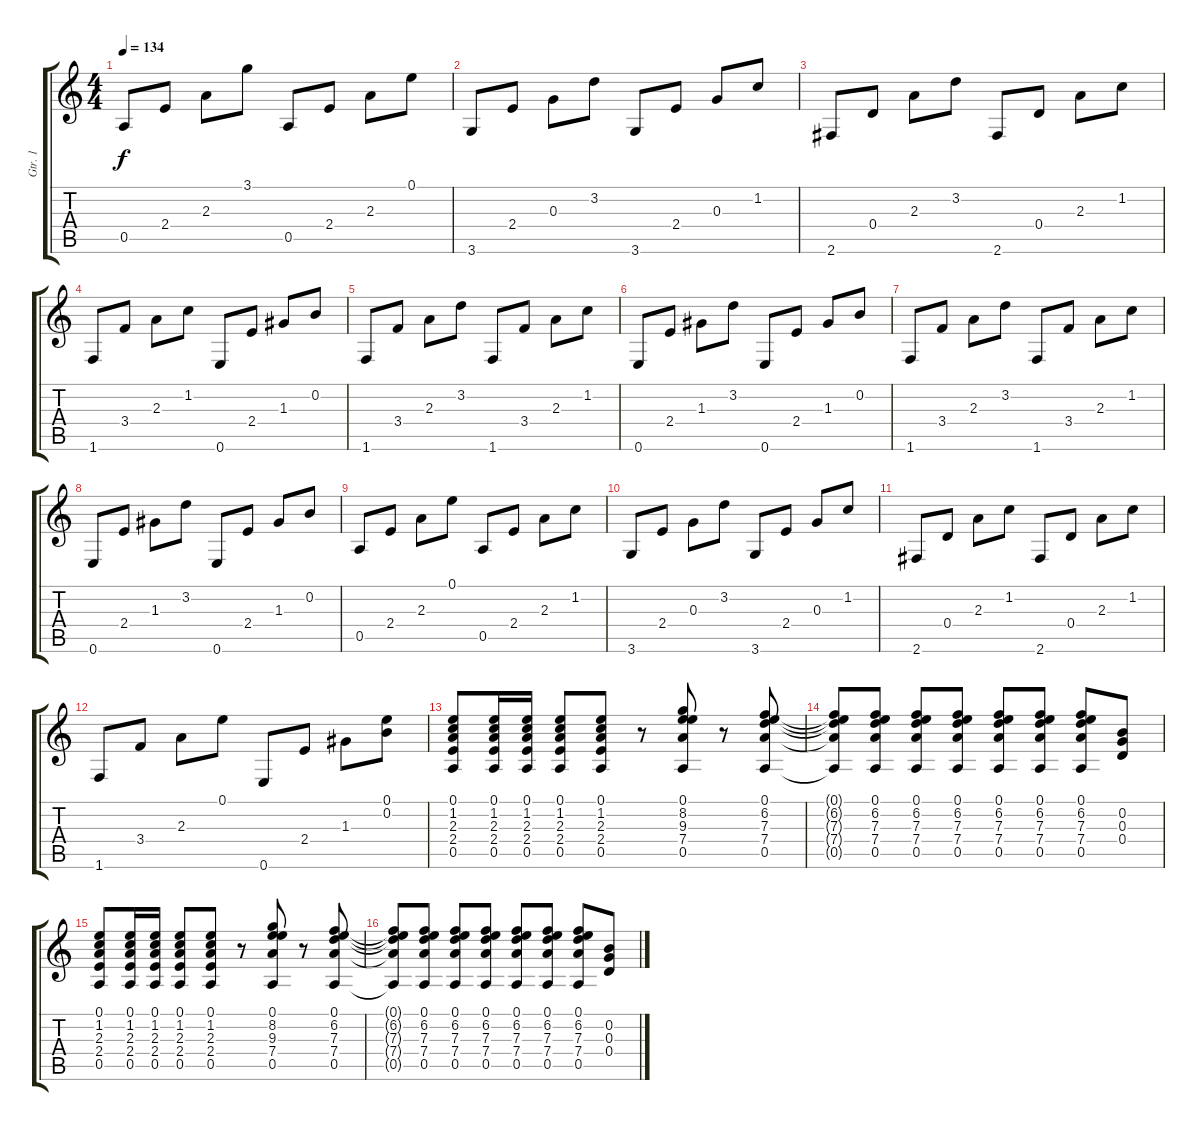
\track ("Gtr. 1" "Gtr. 1") {instrument acousticguitarsteel}
\staff {score tabs}
\tuning (E4 B3 G3 D3 A2 E2) {hide}
\ts (4 4)
\tempo 134
\clef g2
\ks c
0.5.8{dy f} 2.4.8 2.3.8 3.1.8 0.5.8 2.4.8 2.3.8 0.1.8 |
3.6.8 2.4.8 0.3.8 3.2.8 3.6.8 2.4.8 0.3.8 1.2.8 |
2.6.8 0.4.8 2.3.8 3.2.8 2.6.8 0.4.8 2.3.8 1.2.8 |
1.6.8 3.4.8 2.3.8 1.2.8 0.6.8 2.4.8 1.3.8 0.2.8 |
1.6.8 3.4.8 2.3.8 3.2.8 1.6.8 3.4.8 2.3.8 1.2.8 |
0.6.8 2.4.8 1.3.8 3.2.8 0.6.8 2.4.8 1.3.8 0.2.8 |
1.6.8 3.4.8 2.3.8 3.2.8 1.6.8 3.4.8 2.3.8 1.2.8 |
0.6.8 2.4.8 1.3.8 3.2.8 0.6.8 2.4.8 1.3.8 0.2.8 |
0.5.8 2.4.8 2.3.8 0.1.8 0.5.8 2.4.8 2.3.8 1.2.8 |
3.6.8 2.4.8 0.3.8 3.2.8 3.6.8 2.4.8 0.3.8 1.2.8 |
2.6.8 0.4.8 2.3.8 1.2.8 2.6.8 0.4.8 2.3.8 1.2.8 |
1.6.8 3.4.8 2.3.8 0.1.8 0.6.8 2.4.8 1.3.8 (0.1 0.2).8 |
(0.1 1.2 2.3 2.4 0.5).8 (0.1 1.2 2.3 2.4 0.5).16 (0.1 1.2 2.3 2.4 0.5).16 (0.1 1.2 2.3 2.4 0.5).8 (0.1 1.2 2.3 2.4 0.5).8 r.8 (0.1 8.2 9.3 7.4 0.5).8 r.8 (0.1 6.2 7.3 7.4 0.5).8 |
(0.1{t} 6.2{t} 7.3{t} 7.4{t} 0.5{t}).8 (0.1 6.2 7.3 7.4 0.5).8 (0.1 6.2 7.3 7.4 0.5).8 (0.1 6.2 7.3 7.4 0.5).8 (0.1 6.2 7.3 7.4 0.5).8 (0.1 6.2 7.3 7.4 0.5).8 (0.1 6.2 7.3 7.4 0.5).8 (0.2 0.3 0.4).8 |
(0.1 1.2 2.3 2.4 0.5).8 (0.1 1.2 2.3 2.4 0.5).16 (0.1 1.2 2.3 2.4 0.5).16 (0.1 1.2 2.3 2.4 0.5).8 (0.1 1.2 2.3 2.4 0.5).8 r.8 (0.1 8.2 9.3 7.4 0.5).8 r.8 (0.1 6.2 7.3 7.4 0.5).8 |
(0.1{t} 6.2{t} 7.3{t} 7.4{t} 0.5{t}).8 (0.1 6.2 7.3 7.4 0.5).8 (0.1 6.2 7.3 7.4 0.5).8 (0.1 6.2 7.3 7.4 0.5).8 (0.1 6.2 7.3 7.4 0.5).8 (0.1 6.2 7.3 7.4 0.5).8 (0.1 6.2 7.3 7.4 0.5).8 (0.2 0.3 0.4).8
